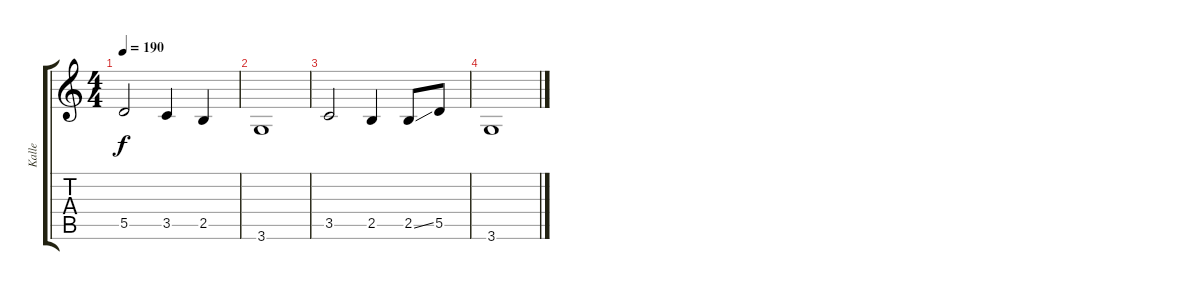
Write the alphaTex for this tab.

\track ("Kalle" "Kalle") {instrument distortionguitar}
\staff {score tabs}
\tuning (E4 B3 G3 D3 A2 E2) {hide}
\ts (4 4)
\tempo 190
\clef g2
\ks c
5.5.2{dy f} 3.5.4 2.5.4 |
3.6.1 |
3.5.2 2.5.4 2.5{ss}.8 5.5.8 |
3.6.1
